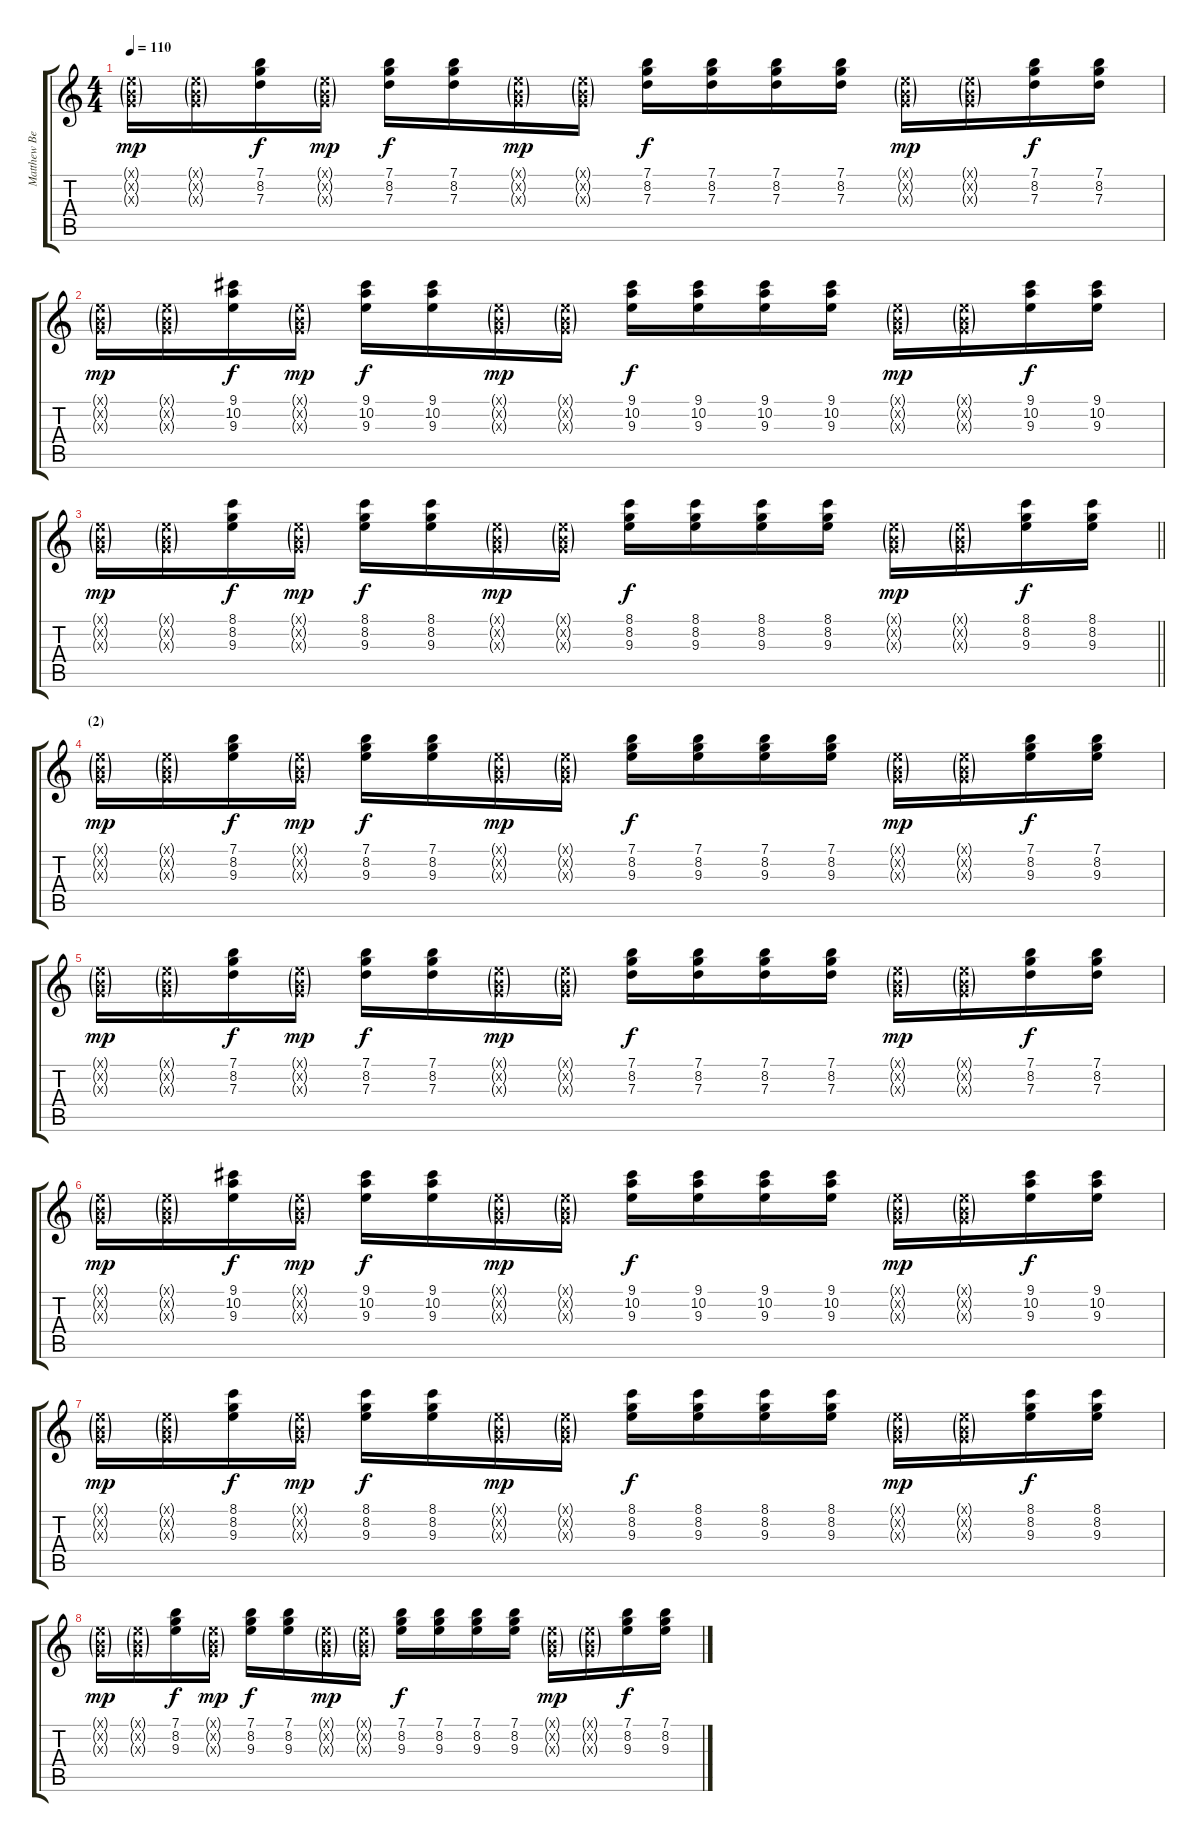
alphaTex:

\track ("Matthew Bellamy (Guitar I)" "Matthew Be") {instrument electricguitarclean}
\staff {score tabs}
\tuning (E4 B3 G3 D3 A2 E2) {hide}
\ts (4 4)
\tempo 110
\clef g2
\ks c
(0.1{g x} 0.2{g x} 0.3{g x}).16{dy mp} (0.1{g x} 0.2{g x} 0.3{g x}).16 (7.1 8.2 7.3).16{dy f} (0.1{g x} 0.2{g x} 0.3{g x}).16{dy mp} (7.1 8.2 7.3).16{dy f} (7.1 8.2 7.3).16 (0.1{g x} 0.2{g x} 0.3{g x}).16{dy mp} (0.1{g x} 0.2{g x} 0.3{g x}).16 (7.1 8.2 7.3).16{dy f} (7.1 8.2 7.3).16 (7.1 8.2 7.3).16 (7.1 8.2 7.3).16 (0.1{g x} 0.2{g x} 0.3{g x}).16{dy mp} (0.1{g x} 0.2{g x} 0.3{g x}).16 (7.1 8.2 7.3).16{dy f} (7.1 8.2 7.3).16 |
(0.1{g x} 0.2{g x} 0.3{g x}).16{dy mp} (0.1{g x} 0.2{g x} 0.3{g x}).16 (9.1 10.2 9.3).16{dy f} (0.1{g x} 0.2{g x} 0.3{g x}).16{dy mp} (9.1 10.2 9.3).16{dy f} (9.1 10.2 9.3).16 (0.1{g x} 0.2{g x} 0.3{g x}).16{dy mp} (0.1{g x} 0.2{g x} 0.3{g x}).16 (9.1 10.2 9.3).16{dy f} (9.1 10.2 9.3).16 (9.1 10.2 9.3).16 (9.1 10.2 9.3).16 (0.1{g x} 0.2{g x} 0.3{g x}).16{dy mp} (0.1{g x} 0.2{g x} 0.3{g x}).16 (9.1 10.2 9.3).16{dy f} (9.1 10.2 9.3).16 |
\barLineRight lightlight
(0.1{g x} 0.2{g x} 0.3{g x}).16{dy mp} (0.1{g x} 0.2{g x} 0.3{g x}).16 (8.1 8.2 9.3).16{dy f} (0.1{g x} 0.2{g x} 0.3{g x}).16{dy mp} (8.1 8.2 9.3).16{dy f} (8.1 8.2 9.3).16 (0.1{g x} 0.2{g x} 0.3{g x}).16{dy mp} (0.1{g x} 0.2{g x} 0.3{g x}).16 (8.1 8.2 9.3).16{dy f} (8.1 8.2 9.3).16 (8.1 8.2 9.3).16 (8.1 8.2 9.3).16 (0.1{g x} 0.2{g x} 0.3{g x}).16{dy mp} (0.1{g x} 0.2{g x} 0.3{g x}).16 (8.1 8.2 9.3).16{dy f} (8.1 8.2 9.3).16 |
\section ("" "(2)")
(0.1{g x} 0.2{g x} 0.3{g x}).16{dy mp} (0.1{g x} 0.2{g x} 0.3{g x}).16 (7.1 8.2 9.3).16{dy f} (0.1{g x} 0.2{g x} 0.3{g x}).16{dy mp} (7.1 8.2 9.3).16{dy f} (7.1 8.2 9.3).16 (0.1{g x} 0.2{g x} 0.3{g x}).16{dy mp} (0.1{g x} 0.2{g x} 0.3{g x}).16 (7.1 8.2 9.3).16{dy f} (7.1 8.2 9.3).16 (7.1 8.2 9.3).16 (7.1 8.2 9.3).16 (0.1{g x} 0.2{g x} 0.3{g x}).16{dy mp} (0.1{g x} 0.2{g x} 0.3{g x}).16 (7.1 8.2 9.3).16{dy f} (7.1 8.2 9.3).16 |
(0.1{g x} 0.2{g x} 0.3{g x}).16{dy mp} (0.1{g x} 0.2{g x} 0.3{g x}).16 (7.1 8.2 7.3).16{dy f} (0.1{g x} 0.2{g x} 0.3{g x}).16{dy mp} (7.1 8.2 7.3).16{dy f} (7.1 8.2 7.3).16 (0.1{g x} 0.2{g x} 0.3{g x}).16{dy mp} (0.1{g x} 0.2{g x} 0.3{g x}).16 (7.1 8.2 7.3).16{dy f} (7.1 8.2 7.3).16 (7.1 8.2 7.3).16 (7.1 8.2 7.3).16 (0.1{g x} 0.2{g x} 0.3{g x}).16{dy mp} (0.1{g x} 0.2{g x} 0.3{g x}).16 (7.1 8.2 7.3).16{dy f} (7.1 8.2 7.3).16 |
(0.1{g x} 0.2{g x} 0.3{g x}).16{dy mp} (0.1{g x} 0.2{g x} 0.3{g x}).16 (9.1 10.2 9.3).16{dy f} (0.1{g x} 0.2{g x} 0.3{g x}).16{dy mp} (9.1 10.2 9.3).16{dy f} (9.1 10.2 9.3).16 (0.1{g x} 0.2{g x} 0.3{g x}).16{dy mp} (0.1{g x} 0.2{g x} 0.3{g x}).16 (9.1 10.2 9.3).16{dy f} (9.1 10.2 9.3).16 (9.1 10.2 9.3).16 (9.1 10.2 9.3).16 (0.1{g x} 0.2{g x} 0.3{g x}).16{dy mp} (0.1{g x} 0.2{g x} 0.3{g x}).16 (9.1 10.2 9.3).16{dy f} (9.1 10.2 9.3).16 |
(0.1{g x} 0.2{g x} 0.3{g x}).16{dy mp} (0.1{g x} 0.2{g x} 0.3{g x}).16 (8.1 8.2 9.3).16{dy f} (0.1{g x} 0.2{g x} 0.3{g x}).16{dy mp} (8.1 8.2 9.3).16{dy f} (8.1 8.2 9.3).16 (0.1{g x} 0.2{g x} 0.3{g x}).16{dy mp} (0.1{g x} 0.2{g x} 0.3{g x}).16 (8.1 8.2 9.3).16{dy f} (8.1 8.2 9.3).16 (8.1 8.2 9.3).16 (8.1 8.2 9.3).16 (0.1{g x} 0.2{g x} 0.3{g x}).16{dy mp} (0.1{g x} 0.2{g x} 0.3{g x}).16 (8.1 8.2 9.3).16{dy f} (8.1 8.2 9.3).16 |
(0.1{g x} 0.2{g x} 0.3{g x}).16{dy mp} (0.1{g x} 0.2{g x} 0.3{g x}).16 (7.1 8.2 9.3).16{dy f} (0.1{g x} 0.2{g x} 0.3{g x}).16{dy mp} (7.1 8.2 9.3).16{dy f} (7.1 8.2 9.3).16 (0.1{g x} 0.2{g x} 0.3{g x}).16{dy mp} (0.1{g x} 0.2{g x} 0.3{g x}).16 (7.1 8.2 9.3).16{dy f} (7.1 8.2 9.3).16 (7.1 8.2 9.3).16 (7.1 8.2 9.3).16 (0.1{g x} 0.2{g x} 0.3{g x}).16{dy mp} (0.1{g x} 0.2{g x} 0.3{g x}).16 (7.1 8.2 9.3).16{dy f} (7.1 8.2 9.3).16
